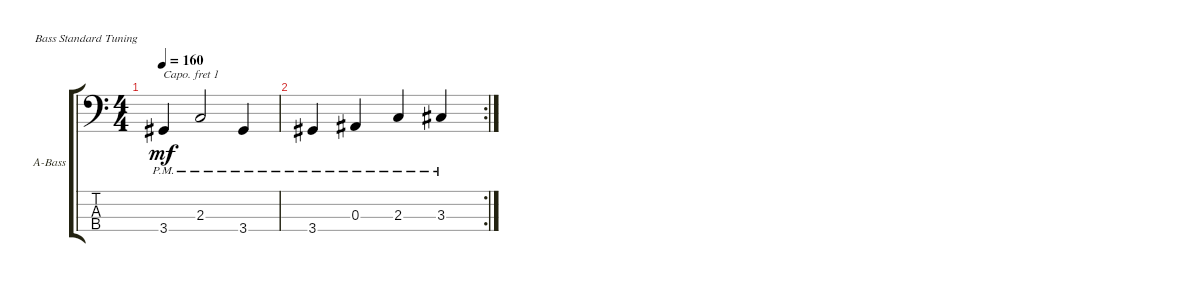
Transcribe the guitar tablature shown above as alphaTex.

\defaultSystemsLayout 4
\bracketExtendMode groupsimilarinstruments
\firstSystemTrackNameOrientation horizontal
\otherSystemsTrackNameOrientation horizontal
\track ("Acoustic Bass" "A-Bass") {instrument acousticbass}
\staff {score tabs}
\capo 1
\tuning (G2 D2 A1 E1)
\ts (4 4)
\tempo 160
\clef f4
\ks c
3.4{pm t}.4{dy mf} 2.3{pm}.2 3.4{pm}.4 |
\rc 2
3.4{pm}.4 0.3{pm}.4 2.3{pm}.4 3.3{pm}.4
